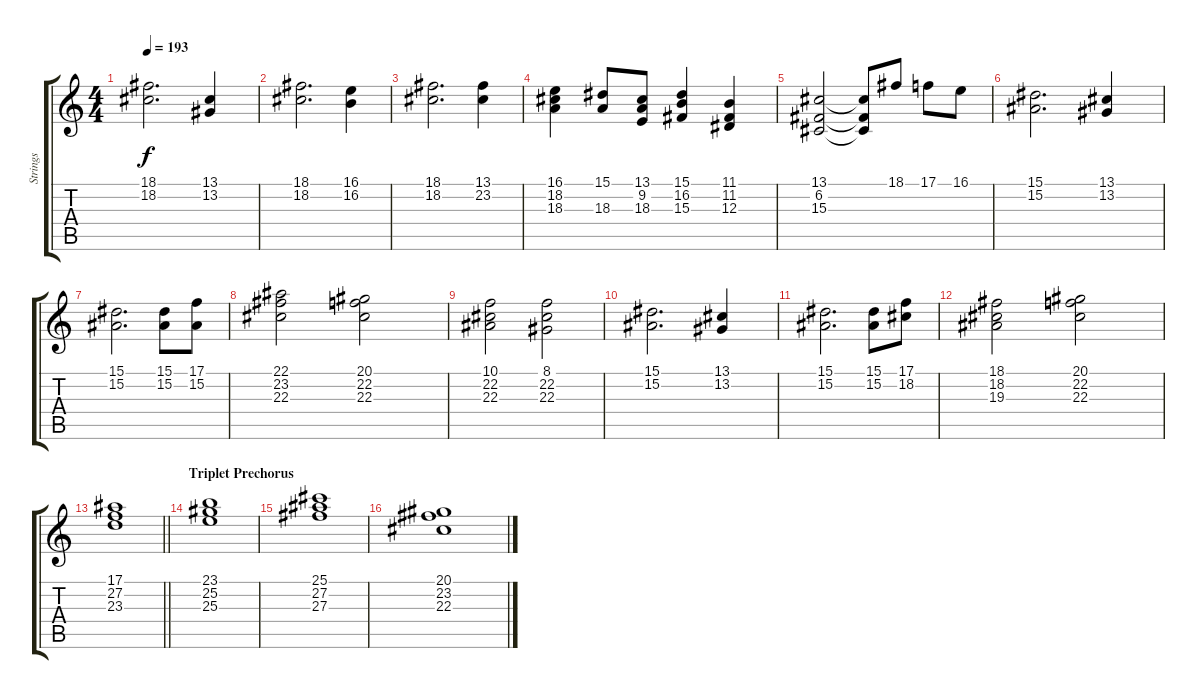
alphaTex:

\track ("Strings" "Strings") {instrument stringensemble1}
\staff {score tabs}
\tuning (C4 G3 Eb3 Bb2 F2 C2) {hide}
\ts (4 4)
\tempo 193
\clef g2
\ks c
(18.1 18.2).2{d dy f} (13.1 13.2).4 |
(18.1 18.2).2{d} (16.1 16.2).4 |
(18.1 18.2).2{d} (13.1 23.2).4 |
(16.1 18.2 18.3).4 (15.1 18.3).8 (13.1 9.2 18.3).8 (15.1 16.2 15.3).4 (11.1 11.2 12.3).4 |
(13.1 6.2 15.3).2 (13.1{t} 6.2{t} 15.3{t}).8 18.1.8 17.1.8 16.1.8 |
(15.1 15.2).2{d} (13.1 13.2).4 |
(15.1 15.2).2{d} (15.1 15.2).8 (17.1 15.2).8 |
(22.1 23.2 22.3).2 (20.1 22.2 22.3).2 |
(10.1 22.2 22.3).2 (8.1 22.2 22.3).2 |
(15.1 15.2).2{d} (13.1 13.2).4 |
(15.1 15.2).2{d} (15.1 15.2).8 (17.1 18.2).8 |
(18.1 18.2 19.3).2 (20.1 22.2 22.3).2 |
\barLineRight lightlight
(17.1 27.2 23.3).1 |
\section ("" "Triplet Prechorus")
(23.1 25.2 25.3).1 |
(25.1 27.2 27.3).1 |
(20.1 23.2 22.3).1
